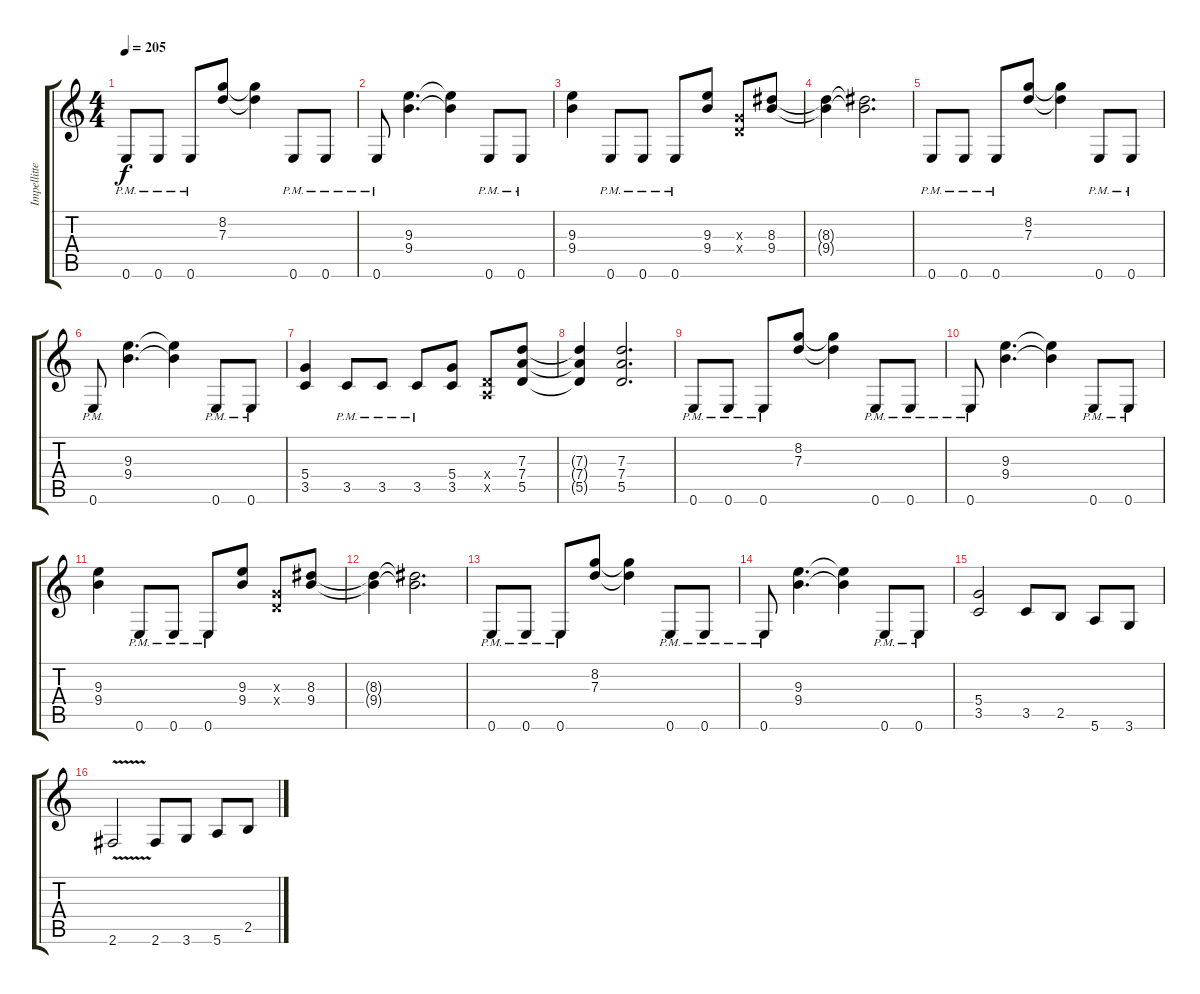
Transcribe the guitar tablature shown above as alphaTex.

\track ("Impellitteri" "Impellitte") {instrument distortionguitar}
\staff {score tabs}
\tuning (E4 B3 G3 D3 A2 E2) {hide}
\ts (4 4)
\tempo 205
\clef g2
\ks c
0.6{pm}.8{dy f} 0.6{pm}.8 0.6{pm}.8 (8.2 7.3).8 (8.2{t} 7.3{t}).4 0.6{pm}.8 0.6{pm}.8 |
0.6{pm}.8 (9.3 9.4).4{d} (9.3{t} 9.4{t}).4 0.6{pm}.8 0.6{pm}.8 |
(9.3 9.4).4 0.6{pm}.8 0.6{pm}.8 0.6{pm}.8 (9.3 9.4).8 (0.3{x} 0.4{x}).8 (8.3 9.4).8 |
(8.3{t} 9.4{t}).4 (8.3{t} 9.4{t}).2{d} |
0.6{pm}.8 0.6{pm}.8 0.6{pm}.8 (8.2 7.3).8 (8.2{t} 7.3{t}).4 0.6{pm}.8 0.6{pm}.8 |
0.6{pm}.8 (9.3 9.4).4{d} (9.3{t} 9.4{t}).4 0.6{pm}.8 0.6{pm}.8 |
(5.4 3.5).4 3.5{pm}.8 3.5{pm}.8 3.5{pm}.8 (5.4 3.5).8 (0.4{x} 0.5{x}).8 (7.3 7.4 5.5).8 |
(7.3{t} 7.4{t} 5.5{t}).4 (7.3 7.4 5.5).2{d} |
0.6{pm}.8 0.6{pm}.8 0.6{pm}.8 (8.2 7.3).8 (8.2{t} 7.3{t}).4 0.6{pm}.8 0.6{pm}.8 |
0.6{pm}.8 (9.3 9.4).4{d} (9.3{t} 9.4{t}).4 0.6{pm}.8 0.6{pm}.8 |
(9.3 9.4).4 0.6{pm}.8 0.6{pm}.8 0.6{pm}.8 (9.3 9.4).8 (0.3{x} 0.4{x}).8 (8.3 9.4).8 |
(8.3{t} 9.4{t}).4 (8.3{t} 9.4{t}).2{d} |
0.6{pm}.8 0.6{pm}.8 0.6{pm}.8 (8.2 7.3).8 (8.2{t} 7.3{t}).4 0.6{pm}.8 0.6{pm}.8 |
0.6{pm}.8 (9.3 9.4).4{d} (9.3{t} 9.4{t}).4 0.6{pm}.8 0.6{pm}.8 |
(5.4 3.5).2 3.5.8 2.5.8 5.6.8 3.6.8 |
2.6{v}.2 2.6.8 3.6.8 5.6.8 2.5.8
